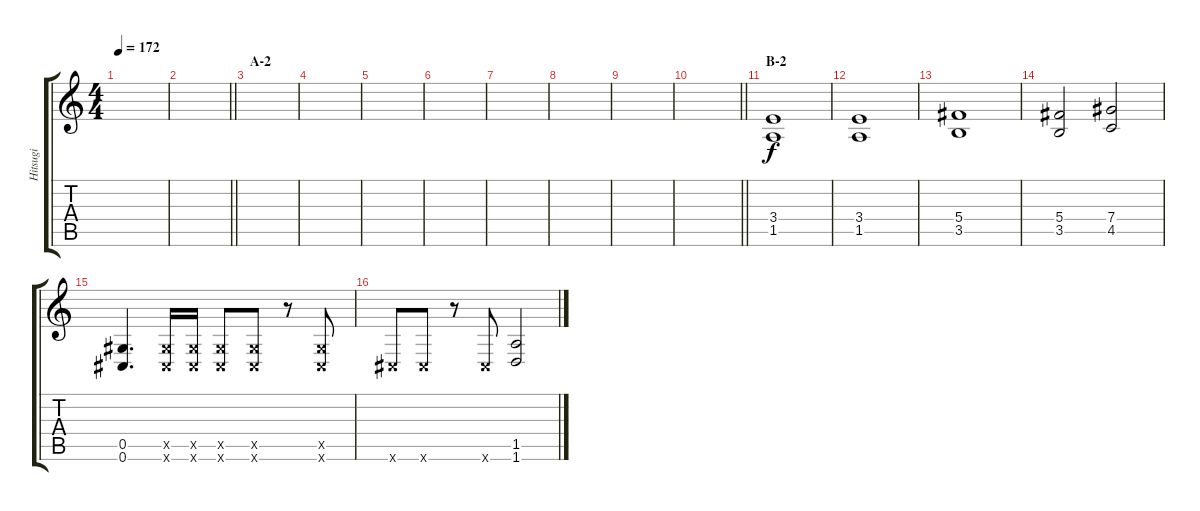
\track ("Hitsugi" "Hitsugi") {instrument distortionguitar}
\staff {score tabs}
\tuning (Eb4 Bb3 Gb3 Db3 Ab2 Db2) {hide}
\ts (4 4)
\tempo 172
\clef g2
\ks c
|
\barLineRight lightlight
|
\section ("" "A-2")
|
|
|
|
|
|
|
\barLineRight lightlight
|
\section ("" "B-2")
(3.4 1.5).1 |
(3.4 1.5).1 |
(5.4 3.5).1 |
(5.4 3.5).2 (7.4 4.5).2 |
(0.5 0.6).4{d} (0.5{x} 0.6{x}).16 (0.5{x} 0.6{x}).16 (0.5{x} 0.6{x}).8 (0.5{x} 0.6{x}).8 r.8 (0.5{x} 0.6{x}).8 |
0.6{x}.8 0.6{x}.8 r.8 0.6{x}.8 (1.5 1.6).2
